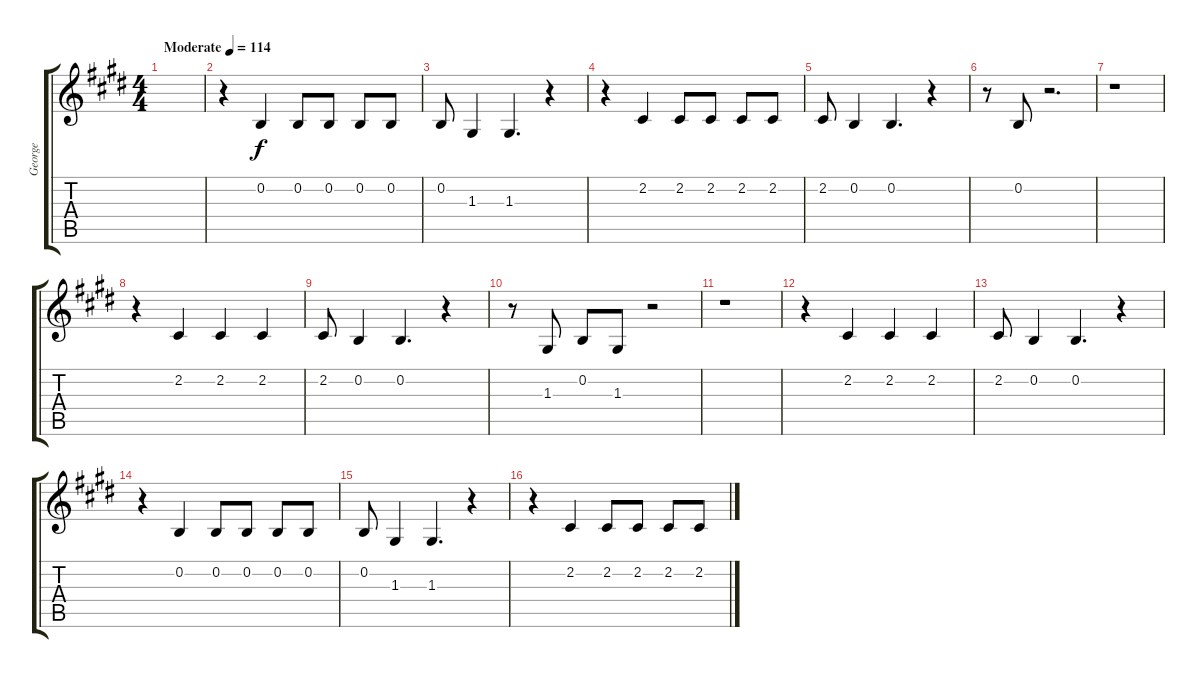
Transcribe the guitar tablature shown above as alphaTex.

\track ("George" "George") {instrument tangoaccordion}
\staff {score tabs}
\tuning (E4 B3 G3 D3 A2 E2) {hide}
\ts (4 4)
\tempo (114 "Moderate")
\clef g2
\ks e
|
r.4 0.2.4 0.2.8 0.2.8 0.2.8 0.2.8 |
0.2.8 1.3.4 1.3.4{d} r.4 |
r.4 2.2.4 2.2.8 2.2.8 2.2.8 2.2.8 |
2.2.8 0.2.4 0.2.4{d} r.4 |
r.8 0.2.8 r.2{d} |
r.1 |
r.4 2.2.4 2.2.4 2.2.4 |
2.2.8 0.2.4 0.2.4{d} r.4 |
r.8 1.3.8 0.2.8 1.3.8 r.2 |
r.1 |
r.4 2.2.4 2.2.4 2.2.4 |
2.2.8 0.2.4 0.2.4{d} r.4 |
r.4 0.2.4 0.2.8 0.2.8 0.2.8 0.2.8 |
0.2.8 1.3.4 1.3.4{d} r.4 |
r.4 2.2.4 2.2.8 2.2.8 2.2.8 2.2.8
